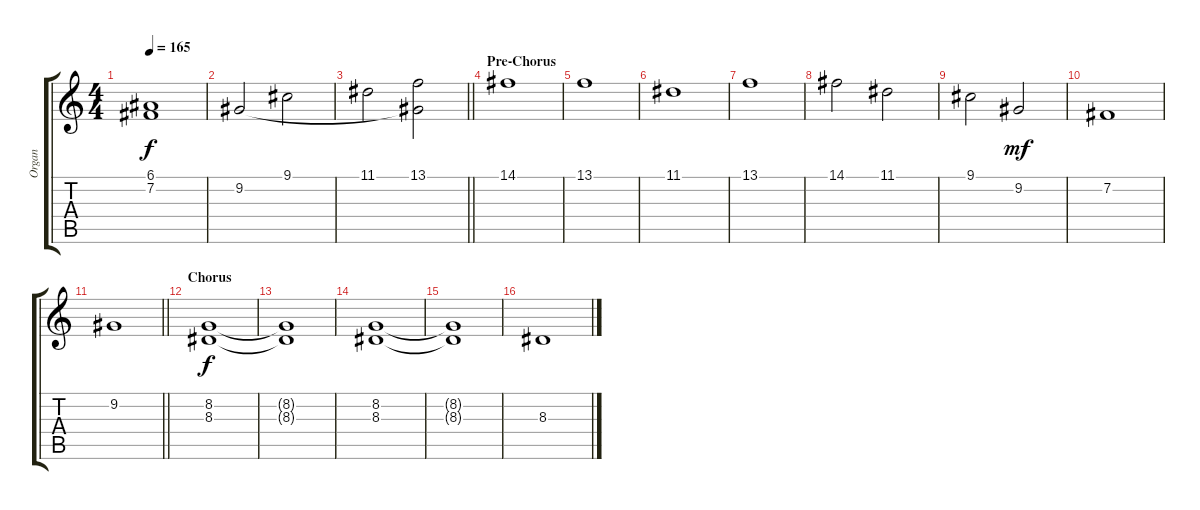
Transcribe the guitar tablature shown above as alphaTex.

\track ("Organ" "Organ") {instrument drawbarorgan}
\staff {score tabs}
\tuning (E4 B3 G3 D3 A2 E2) {hide}
\ts (4 4)
\tempo 165
\clef g2
\ks c
(6.1{t} 7.2{t}).1{dy f} |
9.2.2 9.1.2 |
\barLineRight lightlight
11.1.2 (13.1 9.2{t}).2 |
\section ("" "Pre-Chorus")
14.1.1 |
13.1.1 |
11.1.1 |
13.1.1 |
14.1.2 11.1.2 |
9.1.2 9.2.2{dy mf} |
7.2.1 |
\barLineRight lightlight
9.2.1 |
\section ("" "Chorus")
(8.2 8.3).1{dy f} |
(8.2{t} 8.3{t}).1 |
(8.2 8.3).1 |
(8.2{t} 8.3{t}).1 |
8.3.1
